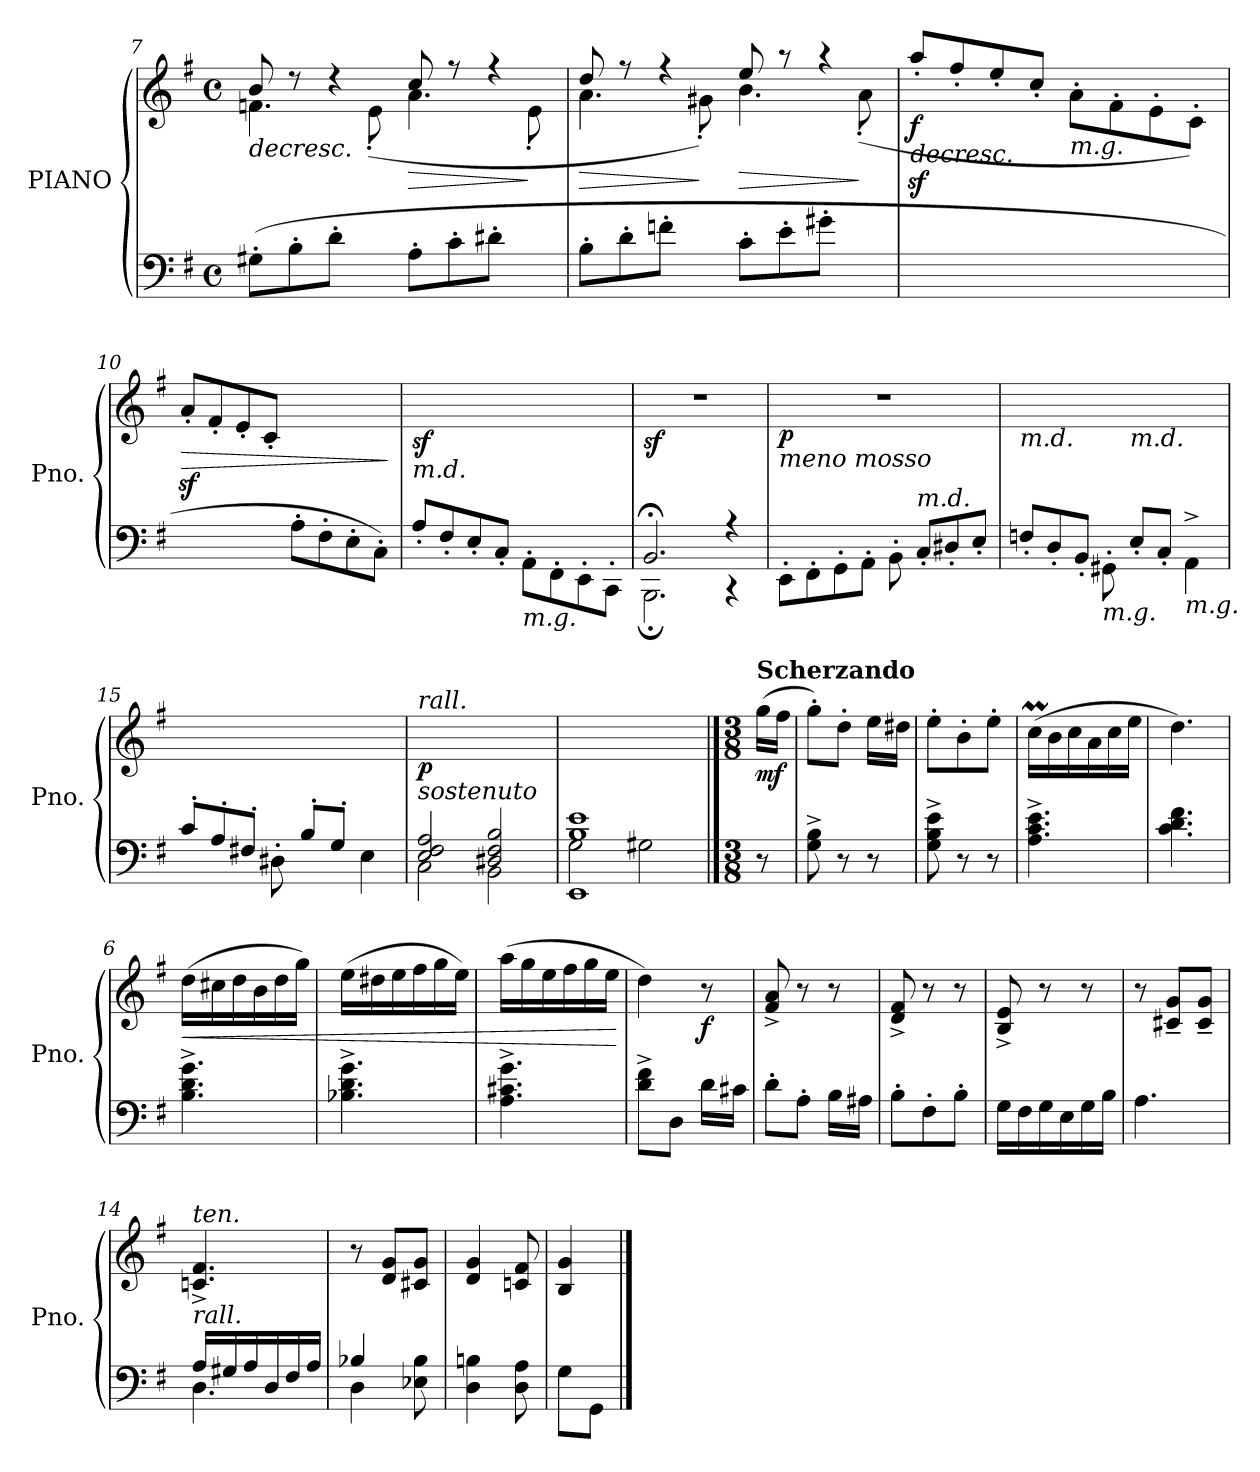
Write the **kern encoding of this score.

**kern	**kern	**dynam
*part1	*part1	*part1
*staff2	*staff1	*staff1/2
*I"PIANO	*	*
*I'Pno.	*	*
!!LO:LB:g=z
*clefF4	*clefG2	*
*k[f#]	*k[f#]	*
*M4/4	*M4/4	*
*met(c)	*met(c)	*
=7	=7	=7
!	!	!LO:HP:b
*	*^	*
(<8G#X'\L	8b/	4.fn\	>
8B'\	8r	.	.
8d'\J	4r	.	.
8ryy	.	(>8e'\	.
!	!	!	!LO:HP:b
8A'\L	8cc/	4.a\	>
8c'\	8r	.	.
8d#X'\J	4r	.	.
8ryy	.	8e'\	]
=8	=8	=8	=8
!	!	!	!LO:HP:b
8B'\L	8dd/	4.a\	>
8d'\	8r	.	.
8fn'\J	4r	.	.
8ryy	.	(>8g#X'\)	]
!	!	!	!LO:HP:b
8c'\L	8ee/	4.b\	>
8e'\	8r	.	.
8g#X'\J	4r	.	.
8ryy	.	(<8a'\	]
=9	=9	=9	=9
!	!	!	!LO:HP:b
!	!	!	!LO:DY:n=1:b
*	*v	*v	*
1ryy	8aaz><'/L	> f
.	8ff#<'/	.
.	8ee<'/	.
.	8cc<'/J	.
!	!LO:TX:b:i:t=m.g.	!
.	8a<'\L	.
.	8f#<'\	.
.	8e<'\	.
.	8c<'\J)	.
!!LO:LB:g=z
=10	=10	=10
*^	*	*
!	!	!	!LO:HP:b
2ryy	1ryy	(>8az<'/L	>
.	.	8f#'/	.
.	.	8e'/	.
.	.	8c'/J	.
8A<'\L	.	2ryy	.
8F#'\	.	.	.
8E'\	.	.	.
8C'\J)	.	.	.
*v	*v	*	*
.	.	]
=11	=11	=11
*^	*	*
!	!	!LO:TX:b:i:t=m.d.	!
!	!	!	!LO:DY:b
8A'/L	2ryy	2ryy	sf
8F#'/	.	.	.
8E'/	.	.	.
8C'/J	.	.	.
!LO:TX:b:i:t=m.g.	!	!	!
2ryy	8AA'\L	2ryy	.
.	8FF#'\	.	.
.	8EE'\	.	.
.	8CC'\J	.	.
=12	=12	=12	=12
!	!	!	!LO:DY:b
2.BB;</	2.BBB;\	1r	sf
4r	4r	.	.
=13	=13	=13	=13
!	!	!LO:TX:b:i:t=meno mosso	!
!	!	!	!LO:DY:b
*v	*v	*	*
8EE'\L	1r	p
8FF#'\	.	.
8GG'\	.	.
8AA'\J	.	.
8BB'\	.	.
!LO:TX:a:i:t=m.d.	!	!
8C'/L	.	.
8D#X'/	.	.
8E'/J)	.	.
!!LO:PB:g=z
=14	=14	=14
*^	*	*
!	!	!LO:TX:b:i:t=m.d.	!
8Fn'/L	4ryy	2ryy	.
8D'/	.	.	.
8BB'/J	8ryy	.	.
!LO:TX:b:i:t=m.g.	!	!	!
8GG#X'\)	8ryy	.	.
!	!	!LO:TX:b:i:t=m.d.	!
8E'/L	4ryy	2ryy	.
8C'/J	.	.	.
!LO:TX:b:i:t=m.g.	!	!	!
4AA^\	4ryy	.	]
=15	=15	=15	=15
8c'/L	1ryy	1ryy	.
8A'/	.	.	.
8F#X'/J	.	.	.
8D#X'\	.	.	.
8B'/L	.	.	.
8G'/J	.	.	.
4E\	.	.	]
=16	=16	=16	=16
!	!	!LO:TX:a:i:t=rall.	!
!	!	!LO:TX:b:i:t=sostenuto	!
!	!	!	!LO:DY:b
2E/ 2F#/ 2A/	2C\	1ryy	p
2D#X/ 2F#/ 2B/	2BB\	.	.
=17	=17	=17	=17
*	*^	*	*
1B 1e	1EE	2G\	1ryy	.
.	.	2G#X\	.	.
*v	*v	*v	*	*
!!LO:LB:g=z
==1	==1	==1
*M3/8	*M3/8	*
*^	*	*
*	*^	*	*
!	!	!	!LO:TX:a:B:t=Scherzando	!
!	!	!	!	!LO:DY:b
*v	*v	*v	*	*
8r	(>16gg\LL	mf
.	16ff#\JJ	.
=2	=2	=2
8G\^ 8B\^	8gg'\L)	.
8r	8dd'\J	.
8r	16ee\LL	.
.	16dd#X\JJ	.
=3	=3	=3
8G\^ 8B\^ 8e\^	8ee'\L	.
8r	8b'\	.
8r	8ee'\J	.
=4	=4	=4
4.A\^ 4.c\^ 4.e\^	(>16ccM\LL	.
.	16b\	.
.	16cc\	.
.	16a\	.
.	16cc\	.
.	16ee\JJ	.
=5	=5	=5
4.c\ 4.d\ 4.f#\	4.dd\)	.
=6	=6	=6
!	!	!LO:HP:b
4.B\^ 4.d\^ 4.g\^	(>16dd\LL	<
.	16cc#X\	.
.	16dd\	.
.	16b\	.
.	16dd\	.
.	16gg\JJ)	.
!!LO:LB:g=z
=7	=7	=7
4.B-X\^ 4.d\^ 4.g\^	(>16ee\LL	.
.	16dd#X\	.
.	16ee\	.
.	16ff#\	.
.	16gg\	.
.	16ee\JJ)	.
=8	=8	=8
4.A\^ 4.c#X\^ 4.g\^	(>16aa\LL	.
.	16gg\	.
.	16ee\	.
.	16ff#\	.
.	16gg\	.
.	16ee\JJ	.
.	.	[
=9	=9	=9
8d\^ 8f#\^L	4dd\)	.
8D\J	.	.
!	!	!LO:DY:b
16d\LL	8r	f
16c#X\JJ	.	.
=10	=10	=10
8d'\L	8f#/^ 8a/^	.
8A'\J	8r	.
16B\LL	8r	.
16A#X\JJ	.	.
=11	=11	=11
8B'\L	8d/^ 8f#/^	.
8F#'\	8r	.
8B'\J	8r	.
!!LO:LB:g=z
=12	=12	=12
16G\LL	8B/^ 8e/^	.
16F#\	.	.
16G\	8r	.
16E\	.	.
16G\	8r	.
16B\JJ	.	.
=13	=13	=13
4.A\	8r	.
.	8c#X/~ 8g/~L	.
.	8c#/~ 8g/~J	.
=14	=14	=14
*^	*	*
!	!	!LO:TX:a:i:t=ten.	!
!LO:TX:a:i:t=rall.	!	!	!
16A/LL	4.D\	4.cn/^ 4.f#/^	.
16G#X/	.	.	.
16A/	.	.	.
16D/	.	.	.
16F#/	.	.	.
16A/JJ	.	.	.
=15	=15	=15	=15
4B-X/	4D\	8r	.
.	.	8d/ 8g/L	.
8E-X\ 8B-\	8ryy	8c#X/ 8g/J	.
*v	*v	*	*
=16	=16	=16
4D\ 4Bn\	4d/< 4g/<	.
8D\ 8A\	8cn/ 8f#/	.
=17	=17	=17
8G\L	4B/ 4g/	.
8GG\J	.	.
==	==	==
*-	*-	*-
